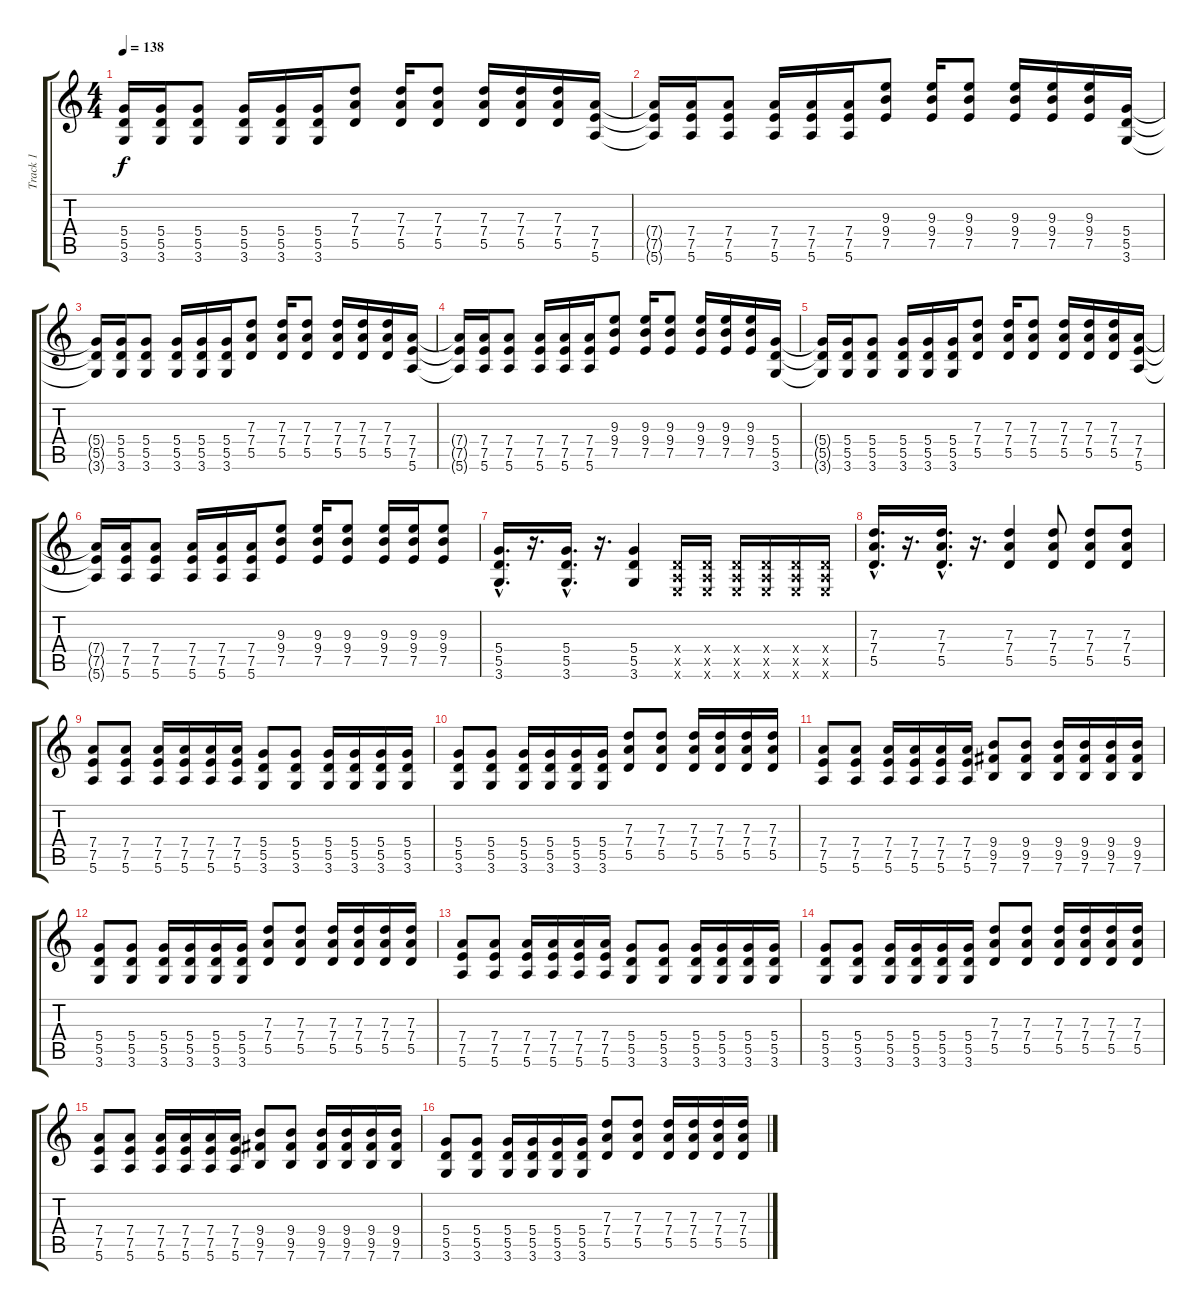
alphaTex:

\track ("Track 1" "Track 1") {instrument distortionguitar}
\staff {score tabs}
\tuning (E4 B3 G3 D3 A2 E2) {hide}
\ts (4 4)
\tempo 138
\clef g2
\ks c
(5.4{t} 5.5{t} 3.6{t}).16{dy f} (5.4 5.5 3.6).16 (5.4 5.5 3.6).8 (5.4 5.5 3.6).16 (5.4 5.5 3.6).16 (5.4 5.5 3.6).16 (7.3 7.4 5.5).8 (7.3 7.4 5.5).16 (7.3 7.4 5.5).8 (7.3 7.4 5.5).16 (7.3 7.4 5.5).16 (7.3 7.4 5.5).16 (7.4 7.5 5.6).16 |
(7.4{t} 7.5{t} 5.6{t}).16 (7.4 7.5 5.6).16 (7.4 7.5 5.6).8 (7.4 7.5 5.6).16 (7.4 7.5 5.6).16 (7.4 7.5 5.6).16 (9.3 9.4 7.5).8 (9.3 9.4 7.5).16 (9.3 9.4 7.5).8 (9.3 9.4 7.5).16 (9.3 9.4 7.5).16 (9.3 9.4 7.5).16 (5.4 5.5 3.6).16 |
(5.4{t} 5.5{t} 3.6{t}).16 (5.4 5.5 3.6).16 (5.4 5.5 3.6).8 (5.4 5.5 3.6).16 (5.4 5.5 3.6).16 (5.4 5.5 3.6).16 (7.3 7.4 5.5).8 (7.3 7.4 5.5).16 (7.3 7.4 5.5).8 (7.3 7.4 5.5).16 (7.3 7.4 5.5).16 (7.3 7.4 5.5).16 (7.4 7.5 5.6).16 |
(7.4{t} 7.5{t} 5.6{t}).16 (7.4 7.5 5.6).16 (7.4 7.5 5.6).8 (7.4 7.5 5.6).16 (7.4 7.5 5.6).16 (7.4 7.5 5.6).16 (9.3 9.4 7.5).8 (9.3 9.4 7.5).16 (9.3 9.4 7.5).8 (9.3 9.4 7.5).16 (9.3 9.4 7.5).16 (9.3 9.4 7.5).16 (5.4 5.5 3.6).16 |
(5.4{t} 5.5{t} 3.6{t}).16 (5.4 5.5 3.6).16 (5.4 5.5 3.6).8 (5.4 5.5 3.6).16 (5.4 5.5 3.6).16 (5.4 5.5 3.6).16 (7.3 7.4 5.5).8 (7.3 7.4 5.5).16 (7.3 7.4 5.5).8 (7.3 7.4 5.5).16 (7.3 7.4 5.5).16 (7.3 7.4 5.5).16 (7.4 7.5 5.6).16 |
(7.4{t} 7.5{t} 5.6{t}).16 (7.4 7.5 5.6).16 (7.4 7.5 5.6).8 (7.4 7.5 5.6).16 (7.4 7.5 5.6).16 (7.4 7.5 5.6).16 (9.3 9.4 7.5).8 (9.3 9.4 7.5).16 (9.3 9.4 7.5).8 (9.3 9.4 7.5).16 (9.3 9.4 7.5).16 (9.3 9.4 7.5).8 |
(5.4{hac} 5.5{hac} 3.6{hac}).16{d} r.16{d} (5.4{hac} 5.5{hac} 3.6{hac}).16{d} r.16{d} (5.4 5.5 3.6).4 (0.4{x} 0.5{x} 0.6{x}).16 (0.4{x} 0.5{x} 0.6{x}).16 (0.4{x} 0.5{x} 0.6{x}).16 (0.4{x} 0.5{x} 0.6{x}).16 (0.4{x} 0.5{x} 0.6{x}).16 (0.4{x} 0.5{x} 0.6{x}).16 |
(7.3{hac} 7.4{hac} 5.5{hac}).16{d} r.16{d} (7.3{hac} 7.4{hac} 5.5{hac}).16{d} r.16{d} (7.3 7.4 5.5).4 (7.3 7.4 5.5).8 (7.3 7.4 5.5).8 (7.3 7.4 5.5).8 |
(7.4 7.5 5.6).8 (7.4 7.5 5.6).8 (7.4 7.5 5.6).16 (7.4 7.5 5.6).16 (7.4 7.5 5.6).16 (7.4 7.5 5.6).16 (5.4 5.5 3.6).8 (5.4 5.5 3.6).8 (5.4 5.5 3.6).16 (5.4 5.5 3.6).16 (5.4 5.5 3.6).16 (5.4 5.5 3.6).16 |
(5.4 5.5 3.6).8 (5.4 5.5 3.6).8 (5.4 5.5 3.6).16 (5.4 5.5 3.6).16 (5.4 5.5 3.6).16 (5.4 5.5 3.6).16 (7.3 7.4 5.5).8 (7.3 7.4 5.5).8 (7.3 7.4 5.5).16 (7.3 7.4 5.5).16 (7.3 7.4 5.5).16 (7.3 7.4 5.5).16 |
(7.4 7.5 5.6).8 (7.4 7.5 5.6).8 (7.4 7.5 5.6).16 (7.4 7.5 5.6).16 (7.4 7.5 5.6).16 (7.4 7.5 5.6).16 (9.4 9.5 7.6).8 (9.4 9.5 7.6).8 (9.4 9.5 7.6).16 (9.4 9.5 7.6).16 (9.4 9.5 7.6).16 (9.4 9.5 7.6).16 |
(5.4 5.5 3.6).8 (5.4 5.5 3.6).8 (5.4 5.5 3.6).16 (5.4 5.5 3.6).16 (5.4 5.5 3.6).16 (5.4 5.5 3.6).16 (7.3 7.4 5.5).8 (7.3 7.4 5.5).8 (7.3 7.4 5.5).16 (7.3 7.4 5.5).16 (7.3 7.4 5.5).16 (7.3 7.4 5.5).16 |
(7.4 7.5 5.6).8 (7.4 7.5 5.6).8 (7.4 7.5 5.6).16 (7.4 7.5 5.6).16 (7.4 7.5 5.6).16 (7.4 7.5 5.6).16 (5.4 5.5 3.6).8 (5.4 5.5 3.6).8 (5.4 5.5 3.6).16 (5.4 5.5 3.6).16 (5.4 5.5 3.6).16 (5.4 5.5 3.6).16 |
(5.4 5.5 3.6).8 (5.4 5.5 3.6).8 (5.4 5.5 3.6).16 (5.4 5.5 3.6).16 (5.4 5.5 3.6).16 (5.4 5.5 3.6).16 (7.3 7.4 5.5).8 (7.3 7.4 5.5).8 (7.3 7.4 5.5).16 (7.3 7.4 5.5).16 (7.3 7.4 5.5).16 (7.3 7.4 5.5).16 |
(7.4 7.5 5.6).8 (7.4 7.5 5.6).8 (7.4 7.5 5.6).16 (7.4 7.5 5.6).16 (7.4 7.5 5.6).16 (7.4 7.5 5.6).16 (9.4 9.5 7.6).8 (9.4 9.5 7.6).8 (9.4 9.5 7.6).16 (9.4 9.5 7.6).16 (9.4 9.5 7.6).16 (9.4 9.5 7.6).16 |
(5.4 5.5 3.6).8 (5.4 5.5 3.6).8 (5.4 5.5 3.6).16 (5.4 5.5 3.6).16 (5.4 5.5 3.6).16 (5.4 5.5 3.6).16 (7.3 7.4 5.5).8 (7.3 7.4 5.5).8 (7.3 7.4 5.5).16 (7.3 7.4 5.5).16 (7.3 7.4 5.5).16 (7.3 7.4 5.5).16
